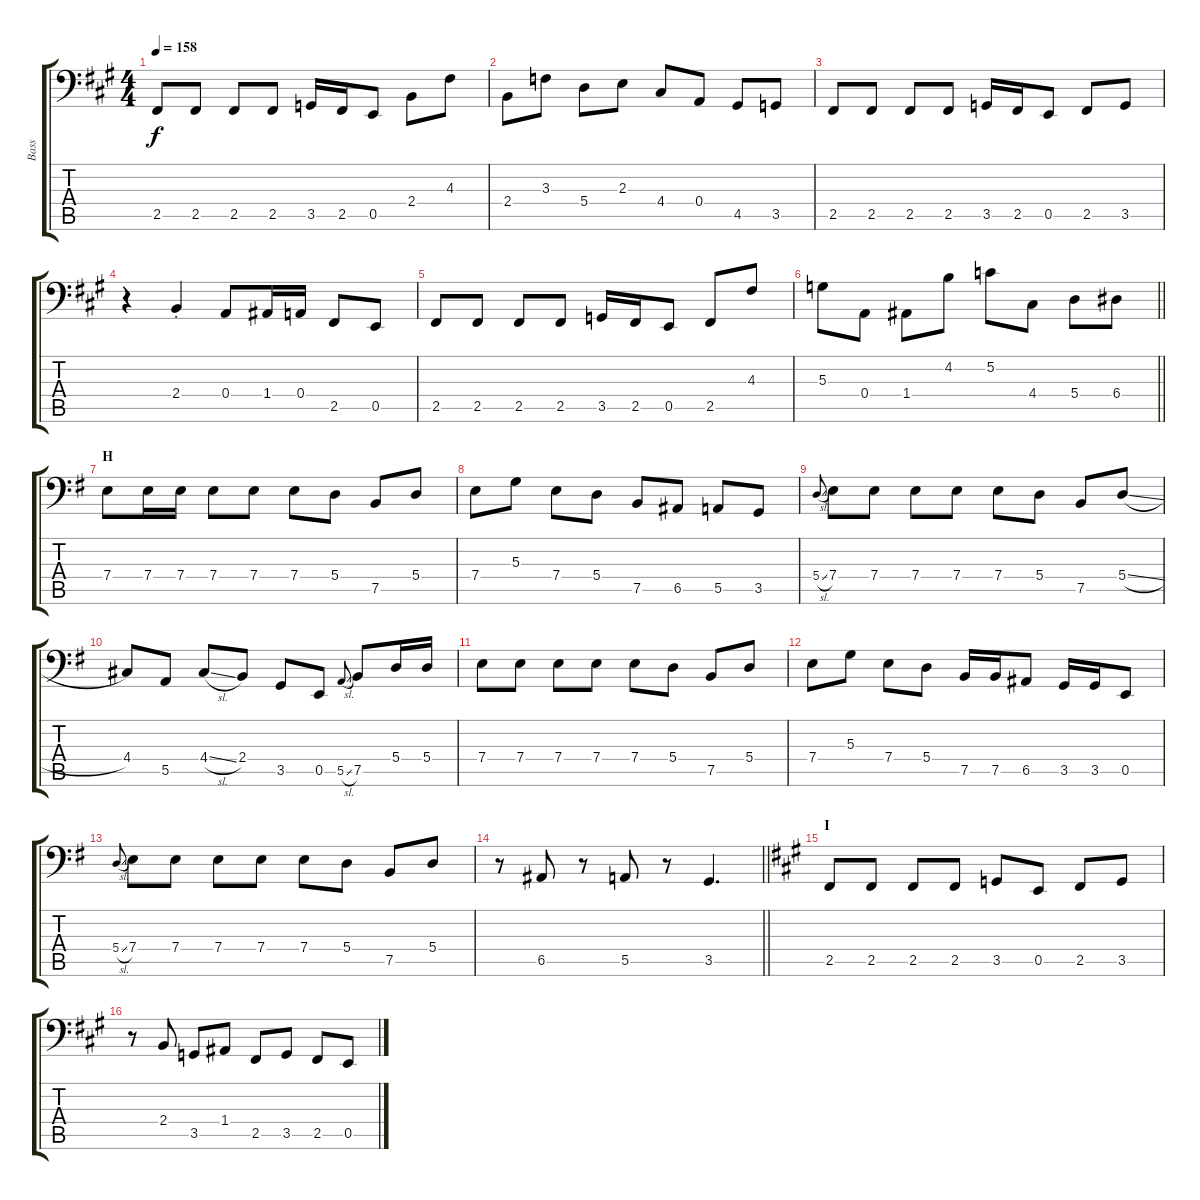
\track ("Bass" "Bass") {instrument electricbassfinger}
\staff {score tabs}
\tuning (C3 G2 D2 A1 E1 B0) {hide}
\ts (4 4)
\tempo 158
\clef f4
\ks f#minor
2.5.8{dy f} 2.5.8 2.5.8 2.5.8 3.5.16 2.5.16 0.5.8 2.4.8 4.3.8 |
2.4.8 3.3.8 5.4.8 2.3.8 4.4.8 0.4.8 4.5.8 3.5.8 |
\ks a
2.5.8 2.5.8 2.5.8 2.5.8 3.5.16 2.5.16 0.5.8 2.5.8 3.5.8 |
r.4 2.4{st}.4 0.4.8 1.4.16 0.4.16 2.5.8 0.5.8 |
2.5.8 2.5.8 2.5.8 2.5.8 3.5.16 2.5.16 0.5.8 2.5.8 4.3.8 |
\barLineRight lightlight
5.3.8 0.4.8 1.4.8 4.2.8 5.2.8 4.4.8 5.4.8 6.4.8 |
\section ("" "H")
\ks g
7.4.8 7.4.16 7.4.16 7.4.8 7.4.8 7.4.8 5.4.8 7.5.8 5.4.8 |
7.4.8 5.3.8 7.4.8 5.4.8 7.5.8 6.5.8 5.5.8 3.5.8 |
5.4{sl}.8{gr onbeat} 7.4.8 7.4.8 7.4.8 7.4.8 7.4.8 5.4.8 7.5.8 5.4{sl}.8 |
4.4.8 5.5.8 4.4{sl}.8 2.4.8 3.5.8 0.5.8 5.5{sl}.8{gr onbeat} 7.5.8 5.4.16 5.4.16 |
7.4.8 7.4.8 7.4.8 7.4.8 7.4.8 5.4.8 7.5.8 5.4.8 |
7.4.8 5.3.8 7.4.8 5.4.8 7.5.16 7.5.16 6.5.8 3.5.16 3.5.16 0.5.8 |
5.4{sl}.8{gr onbeat} 7.4.8 7.4.8 7.4.8 7.4.8 7.4.8 5.4.8 7.5.8 5.4.8 |
\barLineRight lightlight
r.8 6.5.8 r.8 5.5.8 r.8 3.5.4{d} |
\section ("" "I")
\ks a
2.5.8 2.5.8 2.5.8 2.5.8 3.5.8 0.5.8 2.5.8 3.5.8 |
r.8 2.4.8 3.5.8 1.4.8 2.5.8 3.5.8 2.5.8 0.5.8
